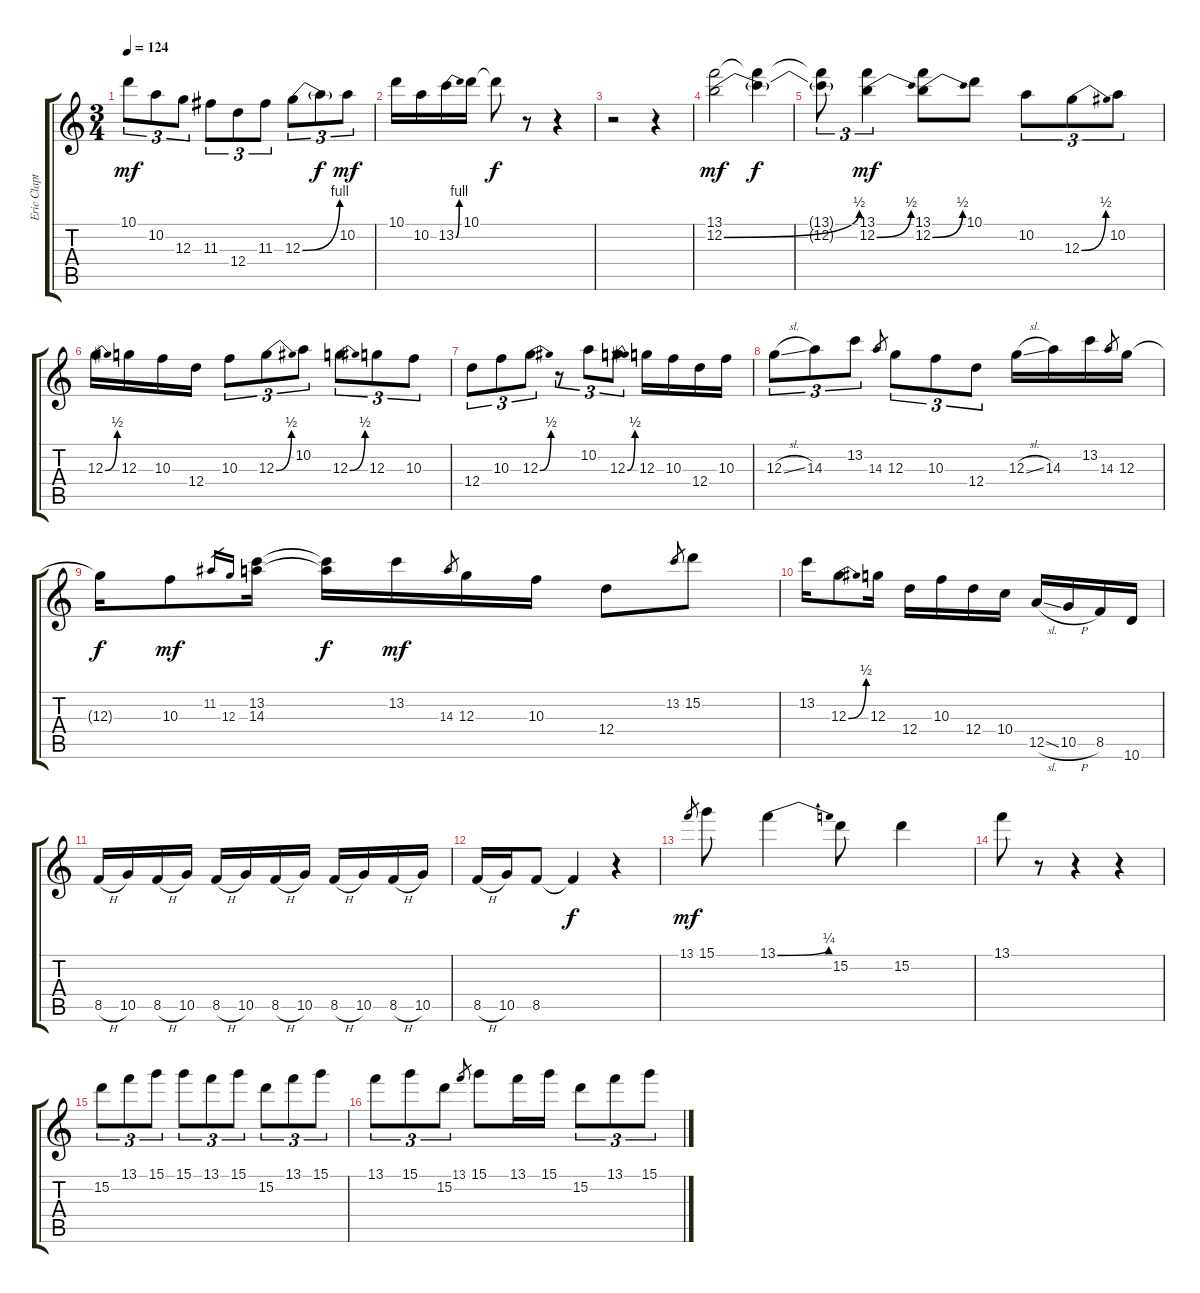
\track ("Eric Clapton Guitar I" "Eric Clapt") {instrument overdrivenguitar}
\staff {score tabs}
\tuning (E4 B3 G3 D3 A2 E2) {hide}
\ts (3 4)
\tempo 124
\clef g2
\ks c
10.1.8{tu (3 2) dy mf} 10.2.8{tu (3 2)} 12.3.8{tu (3 2)} 11.3.8{tu (3 2)} 12.4.8{tu (3 2)} 11.3.8{tu (3 2)} 12.3{be (bend 0 0 60 4)}.8{tu (3 2)} 12.3{t}.8{tu (3 2) dy f} 10.2.8{tu (3 2) dy mf} |
10.1.16 10.2.16 13.2{be (bend 0 0 60 4)}.16 10.1.16 10.1{t}.8{dy f} r.8 r.4 |
r.2 r.4 |
(13.1 12.2{be (bend 0 0 60 2)}).2{dy mf} (13.1{t} 12.2{t}).4{dy f} |
(13.1{t} 12.2{t}).8{tu (3 2)} (13.1 12.2{be (bend 0 0 60 2)}).4{tu (3 2) dy mf} (13.1 12.2{be (bend 0 0 60 2)}).8 10.1.8 10.2.8{tu (3 2)} 12.3{be (bend 0 0 60 2)}.8{tu (3 2)} 10.2.8{tu (3 2)} |
12.3{be (bend 0 0 60 2)}.16 12.3.16 10.3.16 12.4.16 10.3.8{tu (3 2)} 12.3{be (bend 0 0 60 2)}.8{tu (3 2)} 10.2.8{tu (3 2)} 12.3{be (bend 0 0 60 2)}.8{tu (3 2)} 12.3.8{tu (3 2)} 10.3.8{tu (3 2)} |
12.4.8{tu (3 2)} 10.3.8{tu (3 2)} 12.3{be (bend 0 0 60 2)}.8{tu (3 2)} r.8{tu (3 2)} 10.2.8{tu (3 2)} 12.3{be (bend 0 0 60 2)}.8{tu (3 2)} 12.3.16 10.3.16 12.4.16 10.3.16 |
12.3{sl}.8{tu (3 2)} 14.3.8{tu (3 2)} 13.2.8{tu (3 2)} 14.3.8{gr} 12.3.8{tu (3 2)} 10.3.8{tu (3 2)} 12.4.8{tu (3 2)} 12.3{sl}.16 14.3.16 13.2.16 14.3.8{gr} 12.3.16 |
12.3{t}.16{dy f} 10.3.8{dy mf} 11.2.16{gr} 12.3.16{gr} (13.2 14.3).16 (13.2{t} 14.3{t}).16{dy f} 13.2.16{dy mf} 14.3.8{gr} 12.3.16 10.3.16 12.4.8 13.2.8{gr} 15.2.8 |
13.2.16 12.3{be (bend 0 0 60 2)}.8 12.3.16 12.4.16 10.3.16 12.4.16 10.4.16 12.5{sl}.16 10.5{h}.16 8.5.16 10.6.16 |
8.5{h}.16 10.5.16 8.5{h}.16 10.5.16 8.5{h}.16 10.5.16 8.5{h}.16 10.5.16 8.5{h}.16 10.5.16 8.5{h}.16 10.5.16 |
8.5{h}.16 10.5.16 8.5.8 8.5{t}.4{dy f} r.4 |
13.1.8{gr dy mf} 15.1.8 13.1{be (bend 0 0 60 1)}.4 15.2.8 15.2.4 |
13.1.8 r.8 r.4 r.4 |
15.2.8{tu (3 2)} 13.1.8{tu (3 2)} 15.1.8{tu (3 2)} 15.1.8{tu (3 2)} 13.1.8{tu (3 2)} 15.1.8{tu (3 2)} 15.2.8{tu (3 2)} 13.1.8{tu (3 2)} 15.1.8{tu (3 2)} |
13.1.8{tu (3 2)} 15.1.8{tu (3 2)} 15.2.8{tu (3 2)} 13.1.8{gr} 15.1.8 13.1.16 15.1.16 15.2.8{tu (3 2)} 13.1.8{tu (3 2)} 15.1.8{tu (3 2)}
